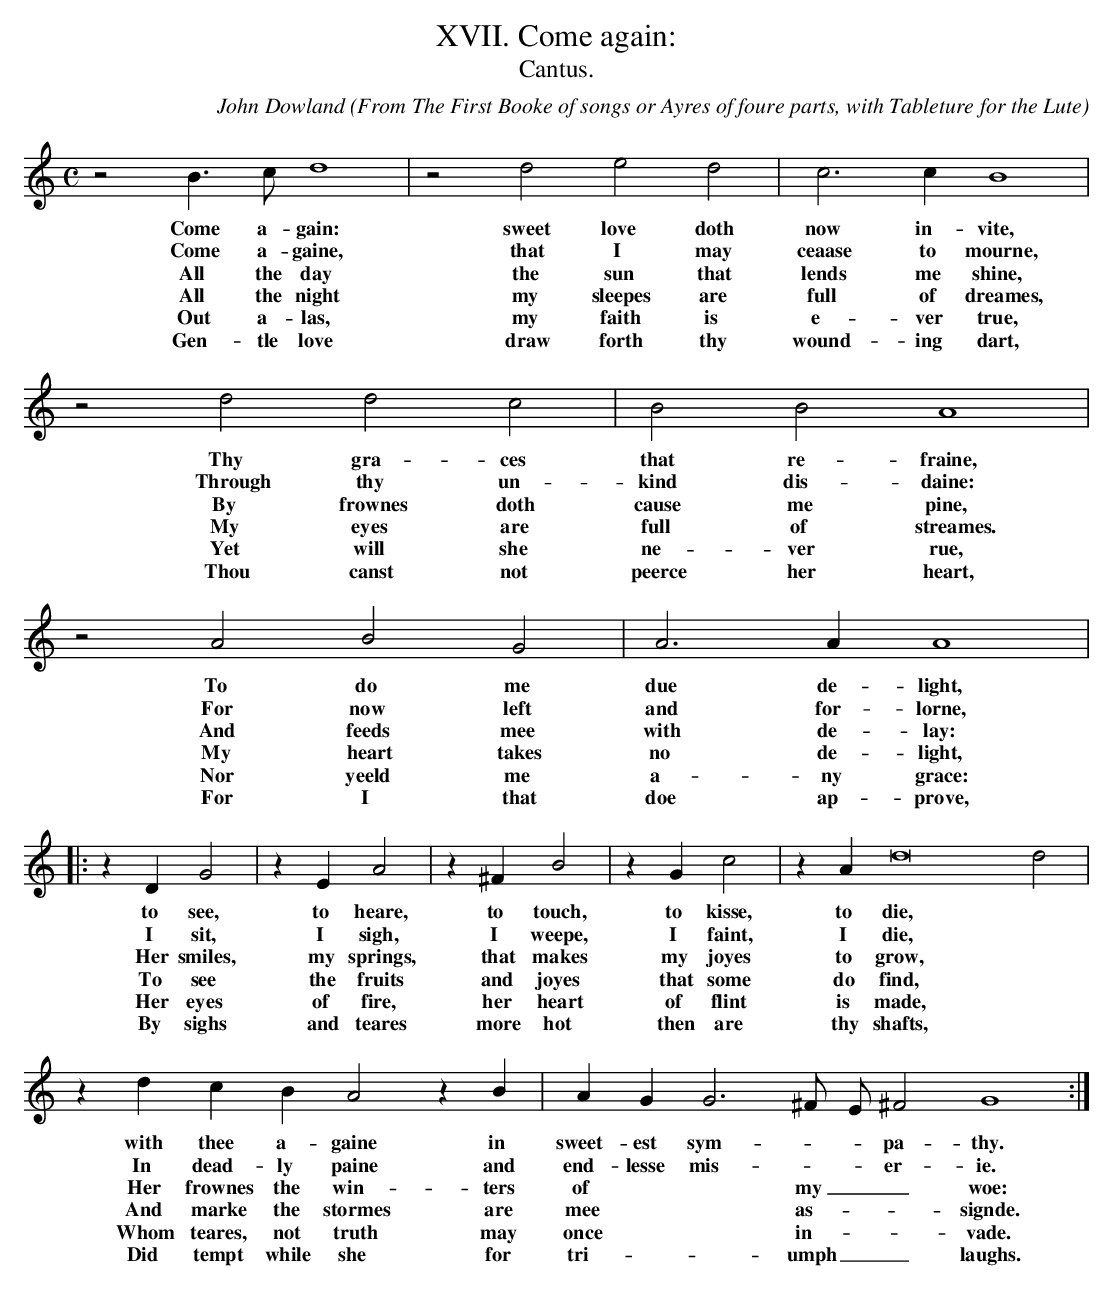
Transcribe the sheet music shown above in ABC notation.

X:1
T:XVII. Come again:
T:Cantus.
C: John Dowland
O: From The First Booke of songs or Ayres of foure parts, with Tableture for the Lute
L:1/4
M:C
K:Gmix
z2 B > c d4 | z2 d2 e2 d2 | c3 c B4 |
w:Come a- gain: sweet love doth now in- vite,
w:Come a- gaine, that I may ceaase to mourne,
w:All the day the sun that lends me shine,
w:All the night my sleepes are full of dreames,
w:Out a- las, my faith is e- ver true,
w:Gen- tle love draw forth thy wound- ing dart,
z2 d2 d2 c2 | B2 B2 A4 |
w:Thy gra- ces that re- fraine,
w:Through thy un- kind dis- daine:
w:By frownes doth cause me pine,
w:My eyes are full of streames.
w:Yet will she ne- ver rue,
w:Thou canst not peerce her heart,
z2 A2 B2 G2 | A3 A A4 |
w:To do me due de- light,
w:For now left and for- lorne,
w:And feeds mee with de- lay:
w:My heart takes no de- light,
w:Nor yeeld me a- ny grace:
w:For I that doe ap- prove,
|: z D G2 | z E A2 | z ^F B2 | z G c2 | z A d8 d2 |
w:to see, to heare, to touch, to kisse, to die, *
w:I sit, I sigh, I weepe, I faint, I die, *
w:Her smiles, my springs, that makes my joyes to grow, *
w:To see the fruits and joyes that some do find, *
w:Her eyes of fire, her heart of flint is made, *
w:By sighs and teares more hot then are thy shafts, *
z d c B A2 z B | A G G3 ^F/ E/ ^F2 G4 :|
w:with thee a- gaine in sweet- est sym- * * pa- thy.
w:In dead- ly paine and end- lesse mis- * * er- ie.
w:Her frownes the win- ters of * * my _ _ woe:
w:And marke the stormes are mee * * as- * _ signde.
w:Whom teares, not truth may once * * in- * _ vade.
w:Did tempt while she for tri- * * umph _ _ laughs.
